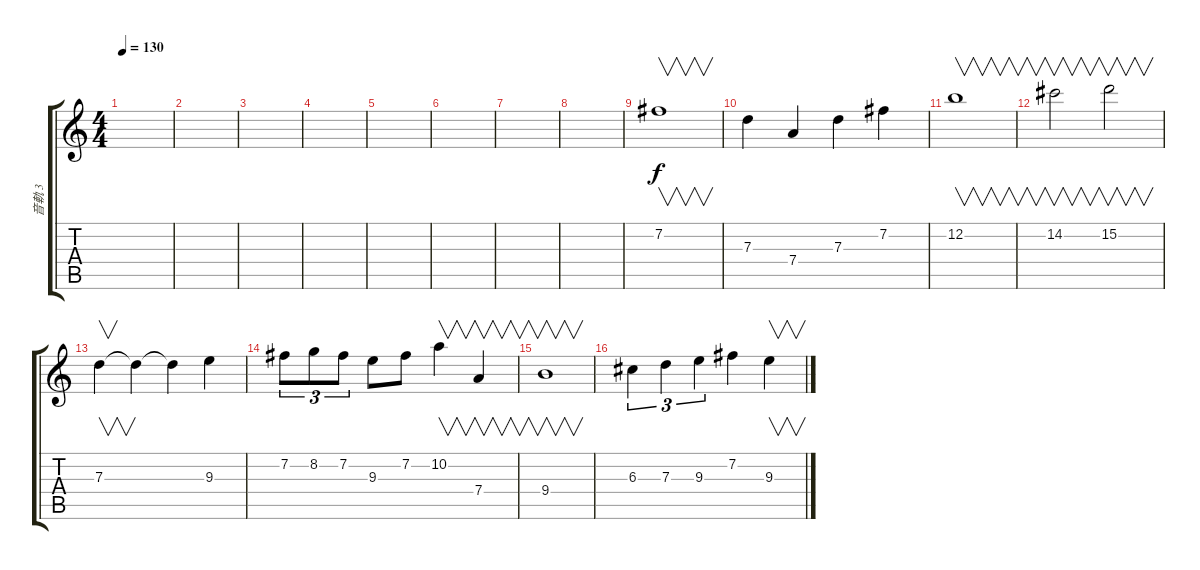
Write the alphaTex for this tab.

\track ("音軌 3" "音軌 3") {instrument distortionguitar}
\staff {score tabs}
\tuning (E4 B3 G3 D3 A2 E2) {hide}
\ts (4 4)
\tempo 130
\clef g2
\ks c
|
|
|
|
|
|
|
|
7.2.1{v} |
7.3.4 7.4.4 7.3.4 7.2.4 |
12.2.1{v} |
14.2.2{v} 15.2.2{v} |
7.3.4{v} 7.3{t}.4 7.3{t}.4 9.3.4 |
7.2.8{tu (3 2)} 8.2.8{tu (3 2)} 7.2.8{tu (3 2)} 9.3.8 7.2.8 10.2.4{v} 7.4.4{v} |
9.4.1{v} |
6.3.4{tu (3 2)} 7.3.4{tu (3 2)} 9.3.4{tu (3 2)} 7.2.4 9.3.4{v}
